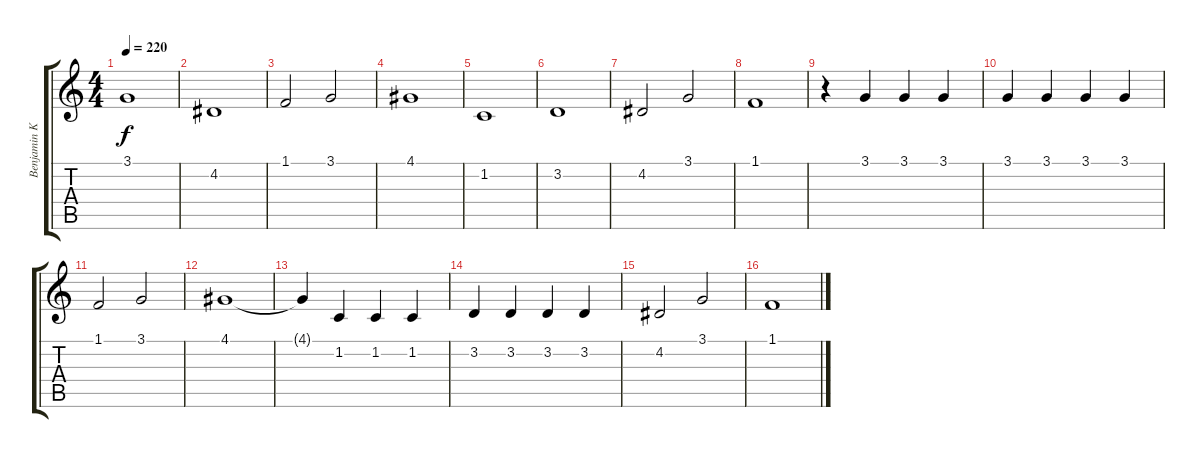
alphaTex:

\track ("Benjamin Kowalewicz" "Benjamin K") {instrument electricgrandpiano}
\staff {score tabs}
\tuning (E4 B3 G3 D3 A2 E2) {hide}
\ts (4 4)
\tempo 220
\clef g2
\ks c
3.1.1{dy f} |
4.2.1 |
1.1.2 3.1.2 |
4.1.1 |
1.2.1 |
3.2.1 |
4.2.2 3.1.2 |
1.1.1 |
r.4 3.1.4 3.1.4 3.1.4 |
3.1.4 3.1.4 3.1.4 3.1.4 |
1.1.2 3.1.2 |
4.1.1 |
4.1{t}.4 1.2.4 1.2.4 1.2.4 |
3.2.4 3.2.4 3.2.4 3.2.4 |
4.2.2 3.1.2 |
1.1.1
